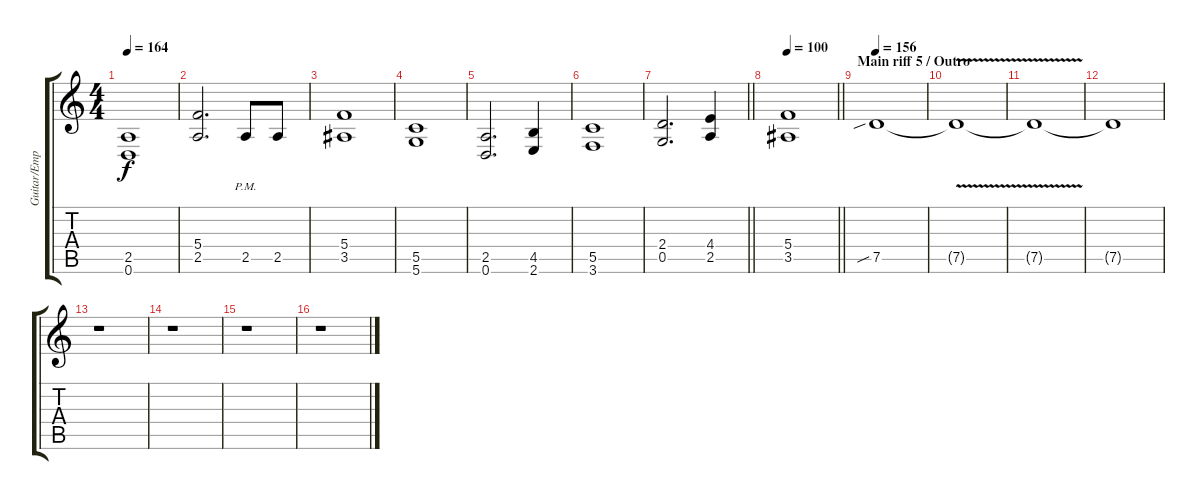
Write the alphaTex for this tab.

\track ("Guitar/Emppu" "Guitar/Emp") {instrument distortionguitar}
\staff {score tabs}
\tuning (D4 A3 F3 C3 G2 D2) {hide}
\ts (4 4)
\tempo 164
\clef g2
\ks c
(2.5 0.6).1{dy f} |
(5.4 2.5).2{d} 2.5{pm}.8 2.5.8 |
(5.4 3.5).1 |
(5.5 5.6).1 |
(2.5 0.6).2{d} (4.5 2.6).4 |
(5.5 3.6).1 |
\barLineRight lightlight
(2.4 0.5).2{d} (4.4 2.5).4 |
\tempo 100
\barLineRight lightlight
(5.4 3.5).1 |
\section ("" "Main riff 5 / Outro")
\tempo 156
7.5{sib}.1 |
7.5{v t}.1 |
7.5{t}.1 |
7.5{t}.1 |
r.1 |
r.1 |
r.1 |
r.1
